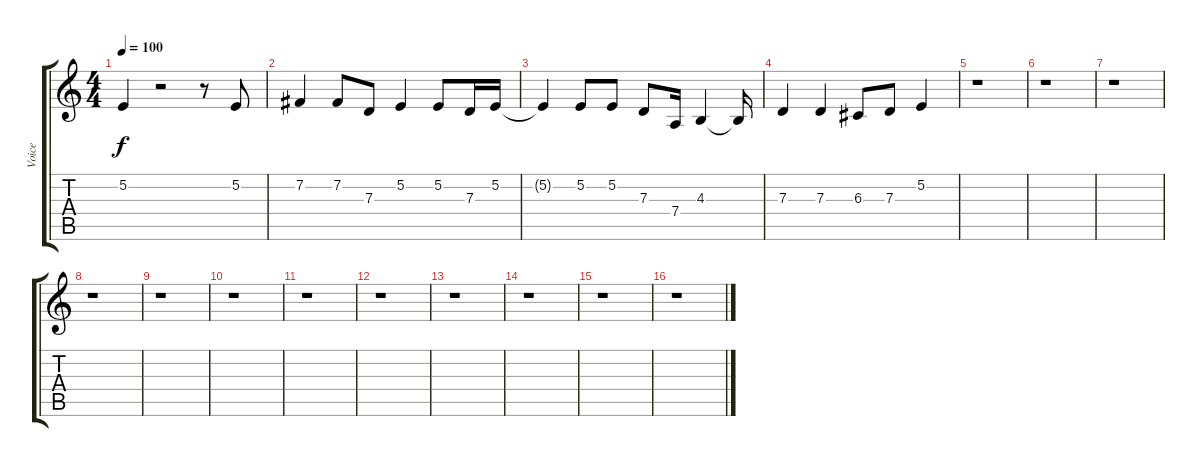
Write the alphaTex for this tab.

\track ("Voice" "Voice") {instrument lead3calliope}
\staff {score tabs}
\tuning (E4 B3 G3 D3 A2 E2) {hide}
\ts (4 4)
\tempo 100
\clef g2
\ks c
5.2{t}.4{dy f} r.2 r.8 5.2.8 |
7.2.4 7.2.8 7.3.8 5.2.4 5.2.8 7.3.16 5.2.16 |
5.2{t}.4 5.2.8 5.2.8 7.3.8 7.4.16 4.3.4 4.3{t}.16 |
7.3.4 7.3.4 6.3.8 7.3.8 5.2.4 |
r.1 |
r.1 |
r.1 |
r.1 |
r.1 |
r.1 |
r.1 |
r.1 |
r.1 |
r.1 |
r.1 |
r.1
